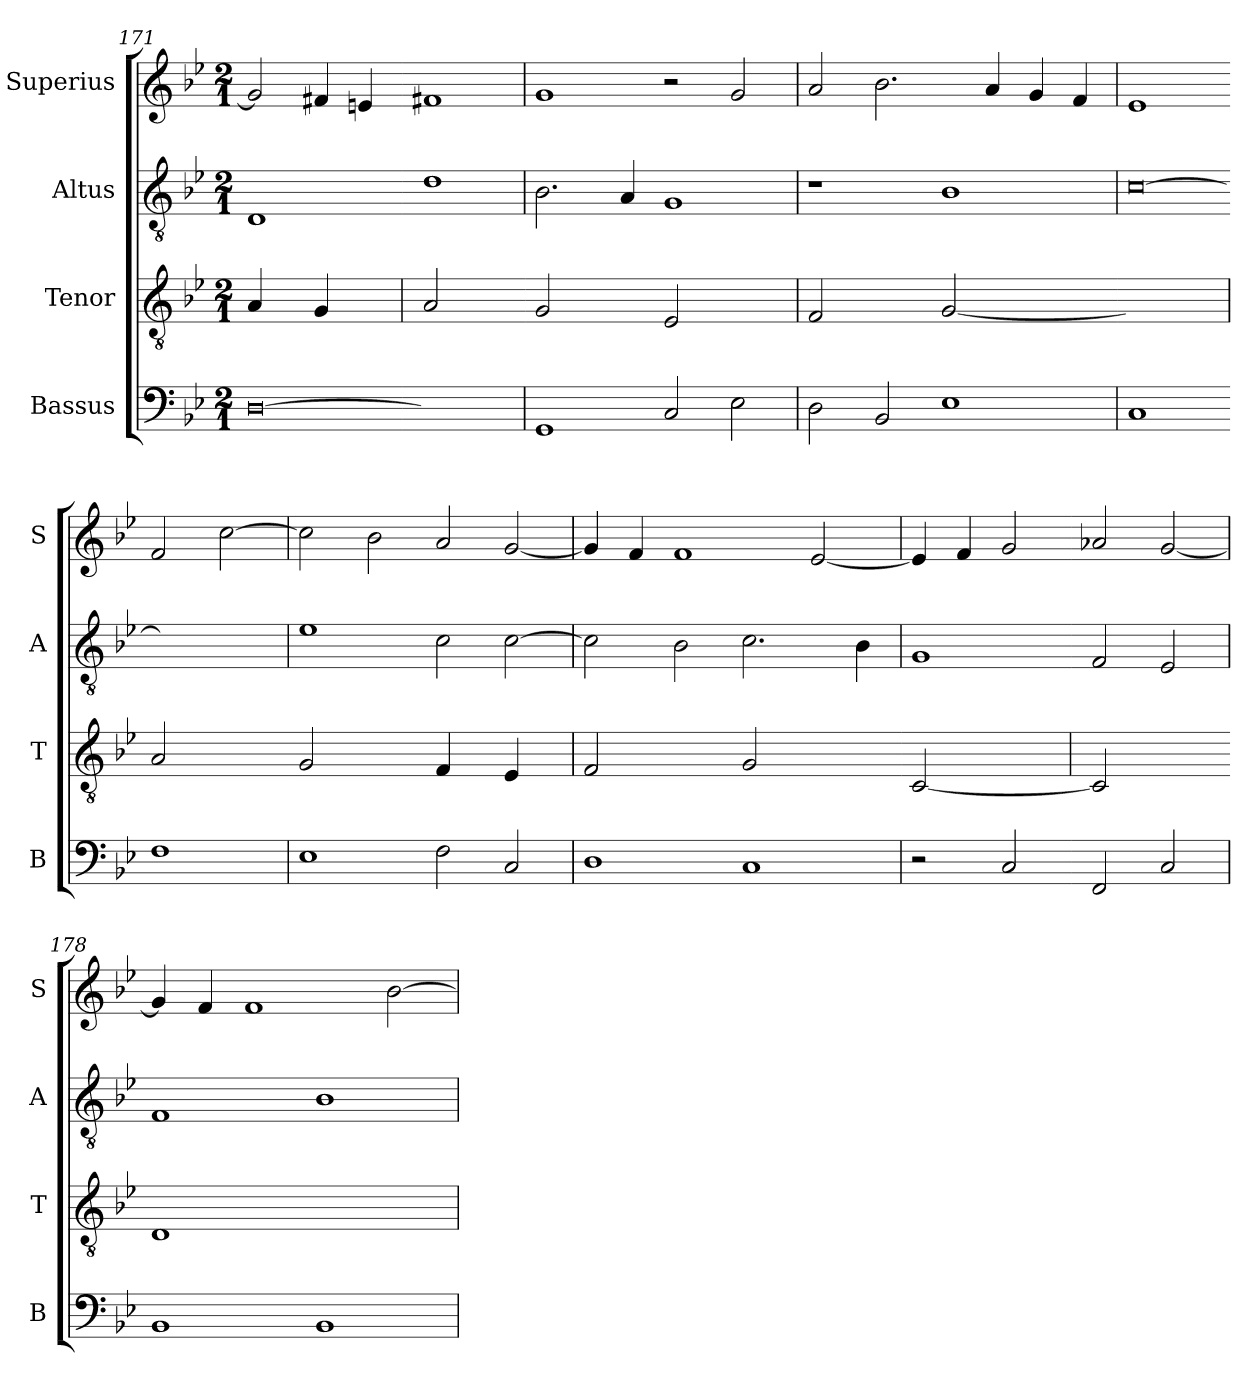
**kern	**kern	**kern	**kern
*part4	*part3	*part2	*part1
*staff4	*staff3	*staff2	*staff1
*I"Bassus	*I"Tenor	*I"Altus	*I"Superius
*I'B	*I'T	*I'A	*I'S
*clefF4	*clefGv2	*clefGv2	*clefG2
*k[b-e-]	*k[b-e-]	*k[b-e-]	*k[b-e-]
*M2/1	*M2/1	*M2/1	*M2/1
=171	=171	=171	=171
!LO:N:vis=0	!LO:N:vis=4	!	!
[1D	2A/	1D	2g/]
!	!LO:N:vis=4	!	!
.	2G/	.	4f#X/
.	.	.	4en/
=-	=	=-	=-
!	!LO:N:vis=2	!	!
1Dyy]	1A	1d	1f#X
=172	=172-	=172	=172
!	!LO:N:vis=2	!	!
1GG	1G	2.B-\	1g
.	.	4A/	.
!	!LO:N:vis=2	!	!
2C/	1E-	1G	2r
2E-\	.	.	2g/
=173	=173	=173	=173
!	!LO:N:vis=2	!	!
2D\	1F	1r	2a/
2BB-/	.	.	2.b-\
!	!LO:N:vis=2	!	!
1E-	[1G	1B-	.
.	.	.	4a/
.	.	.	4g/
.	.	.	4f/
=174	=174-	=174	=174
!	!LO:N:vis=2	!LO:N:vis=0	!
1C	1Gyy]	[1c	1e-
=-	=	=-	=-
!	!LO:N:vis=2	!	!
1F	1A	1cyy]	2f/
.	.	.	[2cc\
=175	=175-	=175	=175
!	!LO:N:vis=2	!	!
1E-	1G	1e-	2cc\]
.	.	.	2b-\
!	!LO:N:vis=4	!	!
2F\	2F/	2c\	2a/
!	!LO:N:vis=4	!	!
2C/	2E-/	[2c\	[2g/
=176	=176	=176	=176
!	!LO:N:vis=2	!	!
1D	1F	2c\]	4g/]
.	.	.	4f/
.	.	2B-\	1f
!	!LO:N:vis=2	!	!
1C	1G	2.c\	.
.	.	.	[2e-/
.	.	4B-\	.
=177	=177-	=177	=177
!	!LO:N:vis=2	!	!
2r	[1C	1G	4e-/]
.	.	.	4f/
2C/	.	.	2g/
=-	=	=-	=-
!	!LO:N:vis=2	!	!
2FF/	1C]	2F/	2a-X/
2C/	.	2E-/	[2g/
=178	=178-	=178	=178
!	!LO:N:vis=1	!	!
1BB-	0D	1F	4g/]
.	.	.	4f/
.	.	.	1f
1BB-	.	1B-	.
.	.	.	[2b-\
=	=	=	=
*-	*-	*-	*-
